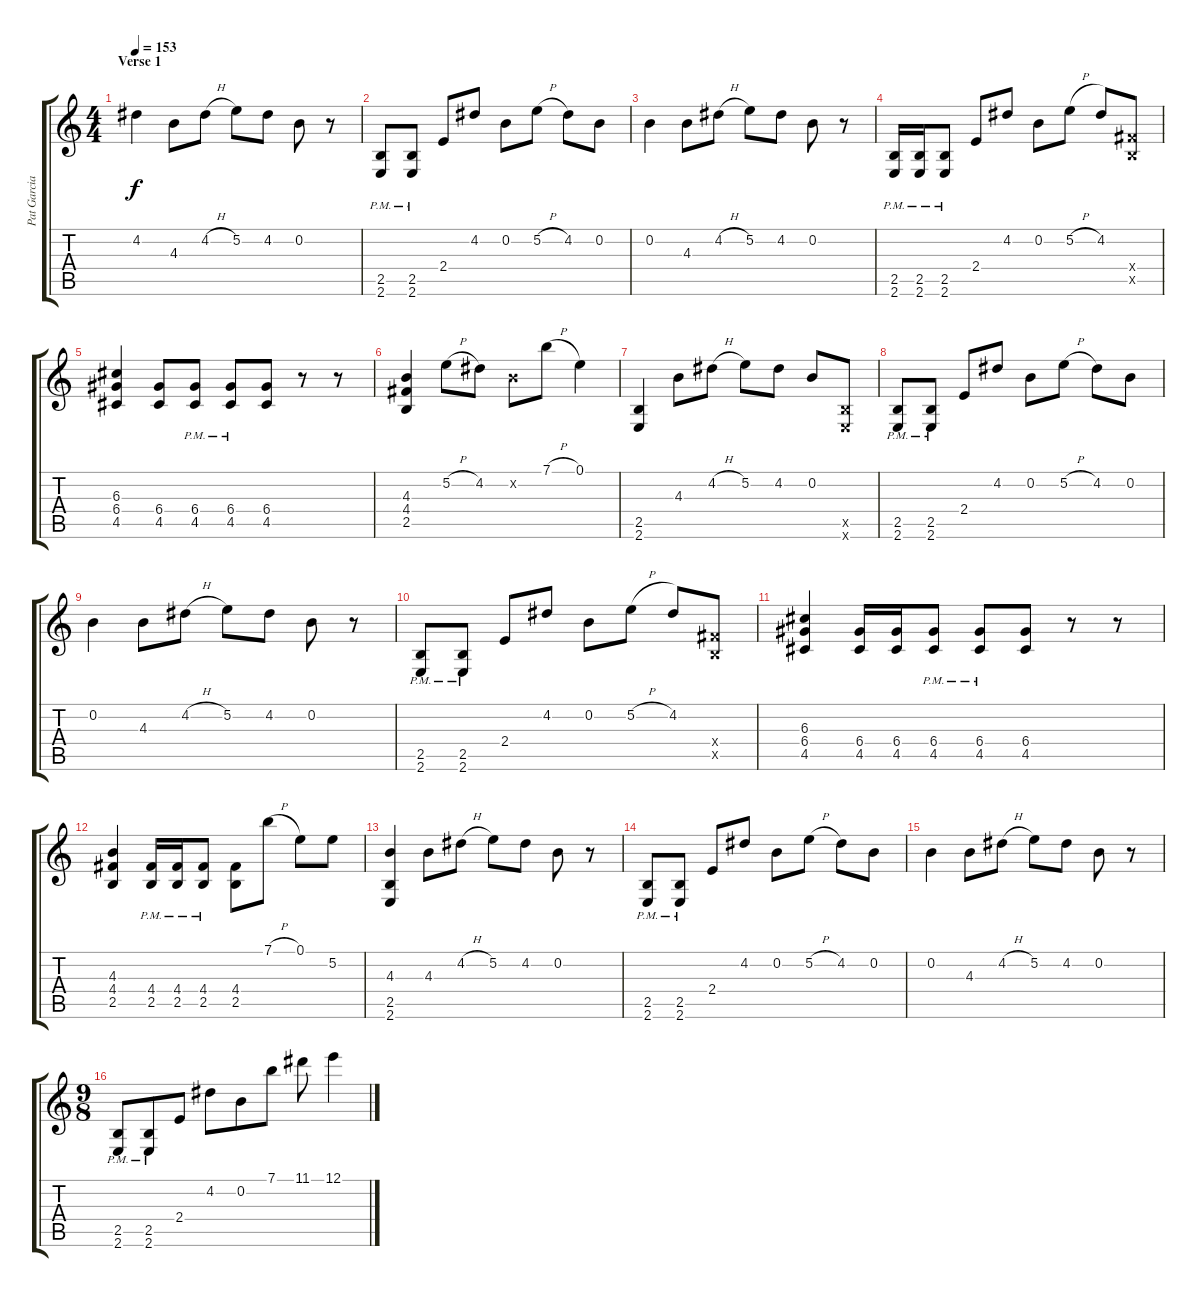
\track ("Pat Garcia" "Pat Garcia") {instrument overdrivenguitar}
\staff {score tabs}
\tuning (E4 B3 G3 D3 A2 D2) {hide}
\ts (4 4)
\section ("" "Verse 1")
\tempo 153
\clef g2
\ks c
4.2.4{dy f} 4.3.8 4.2{h}.8 5.2.8 4.2.8 0.2.8 r.8 |
(2.5{pm} 2.6).8 (2.5{pm} 2.6).8 2.4.8 4.2.8 0.2.8 5.2{h}.8 4.2.8 0.2.8 |
0.2.4 4.3.8 4.2{h}.8 5.2.8 4.2.8 0.2.8 r.8 |
(2.5{pm} 2.6).16 (2.5{pm} 2.6).16 (2.5{pm} 2.6).8 2.4.8 4.2.8 0.2.8 5.2{h}.8 4.2.8 (4.4{x} 2.5{x}).8 |
(6.3 6.4 4.5).4 (6.4 4.5).8 (6.4{pm} 4.5).8 (6.4{pm} 4.5).8 (6.4 4.5).8 r.8 r.8 |
(4.3 4.4 2.5).4 5.2{h}.8 4.2.8 0.2{x}.8 7.1{h}.8 0.1.4 |
(2.5 2.6).4 4.3.8 4.2{h}.8 5.2.8 4.2.8 0.2.8 (2.5{x} 2.6{x}).8 |
(2.5{pm} 2.6).8 (2.5{pm} 2.6).8 2.4.8 4.2.8 0.2.8 5.2{h}.8 4.2.8 0.2.8 |
0.2.4 4.3.8 4.2{h}.8 5.2.8 4.2.8 0.2.8 r.8 |
(2.5{pm} 2.6).8 (2.5{pm} 2.6).8 2.4.8 4.2.8 0.2.8 5.2{h}.8 4.2.8 (4.4{x} 2.5{x}).8 |
(6.3 6.4 4.5).4 (6.4 4.5).16 (6.4 4.5).16 (6.4{pm} 4.5).8 (6.4{pm} 4.5).8 (6.4 4.5).8 r.8 r.8 |
(4.3 4.4 2.5).4 (4.4{pm} 2.5).16 (4.4{pm} 2.5).16 (4.4{pm} 2.5).8 (4.4 2.5).8 7.1{h}.8 0.1.8 5.2.8 |
(4.3 2.5 2.6).4 4.3.8 4.2{h}.8 5.2.8 4.2.8 0.2.8 r.8 |
(2.5{pm} 2.6).8 (2.5{pm} 2.6).8 2.4.8 4.2.8 0.2.8 5.2{h}.8 4.2.8 0.2.8 |
0.2.4 4.3.8 4.2{h}.8 5.2.8 4.2.8 0.2.8 r.8 |
\ts (9 8)
(2.5{pm} 2.6).8 (2.5{pm} 2.6).8 2.4.8 4.2.8 0.2.8 7.1.8 11.1.8 12.1.4
